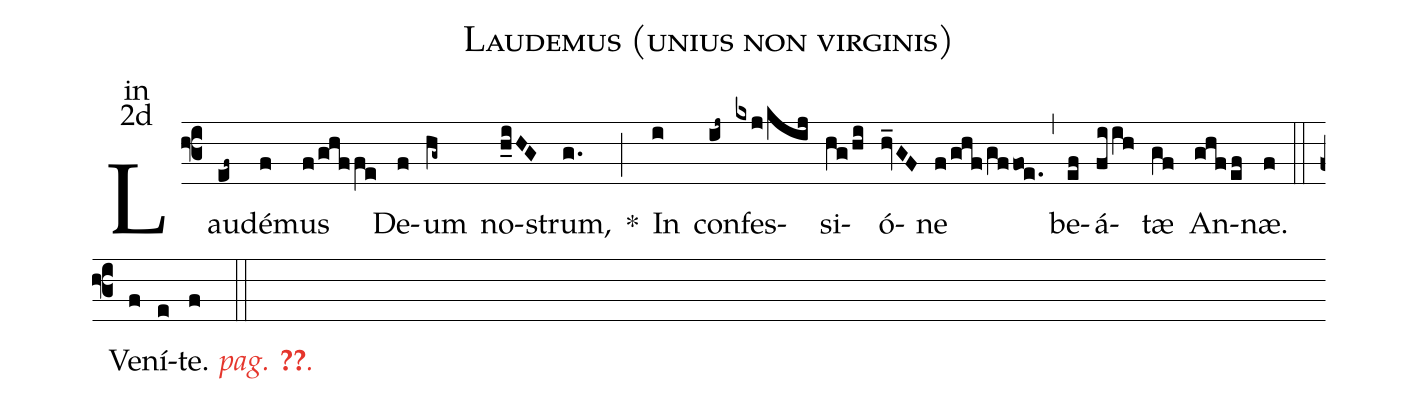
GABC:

name:Laudemus (unius non virginis);
office-part:in;
mode:2d;
%%
(f3)Lau(ef~)dé(f)mus(f/ghf/fe) De(f)um(hg~) no(h_iHG)strum,(g.) <sp>*</sp>(;)
In(i) con(ij~)fes(kxj/kij)si(hg/hi)ó(hv_GF)ne(f/ghf/gffoe.) (,)
be(ef)á(fiih)tæ(gf) An(ghf/ef)næ.(f) (::)
<nlba>Ve(f)ní(e)t{e}. <c><i>pag. <v>\pageref{M-ORIP2d}</v>.</i></c></nlba>(f ::)
